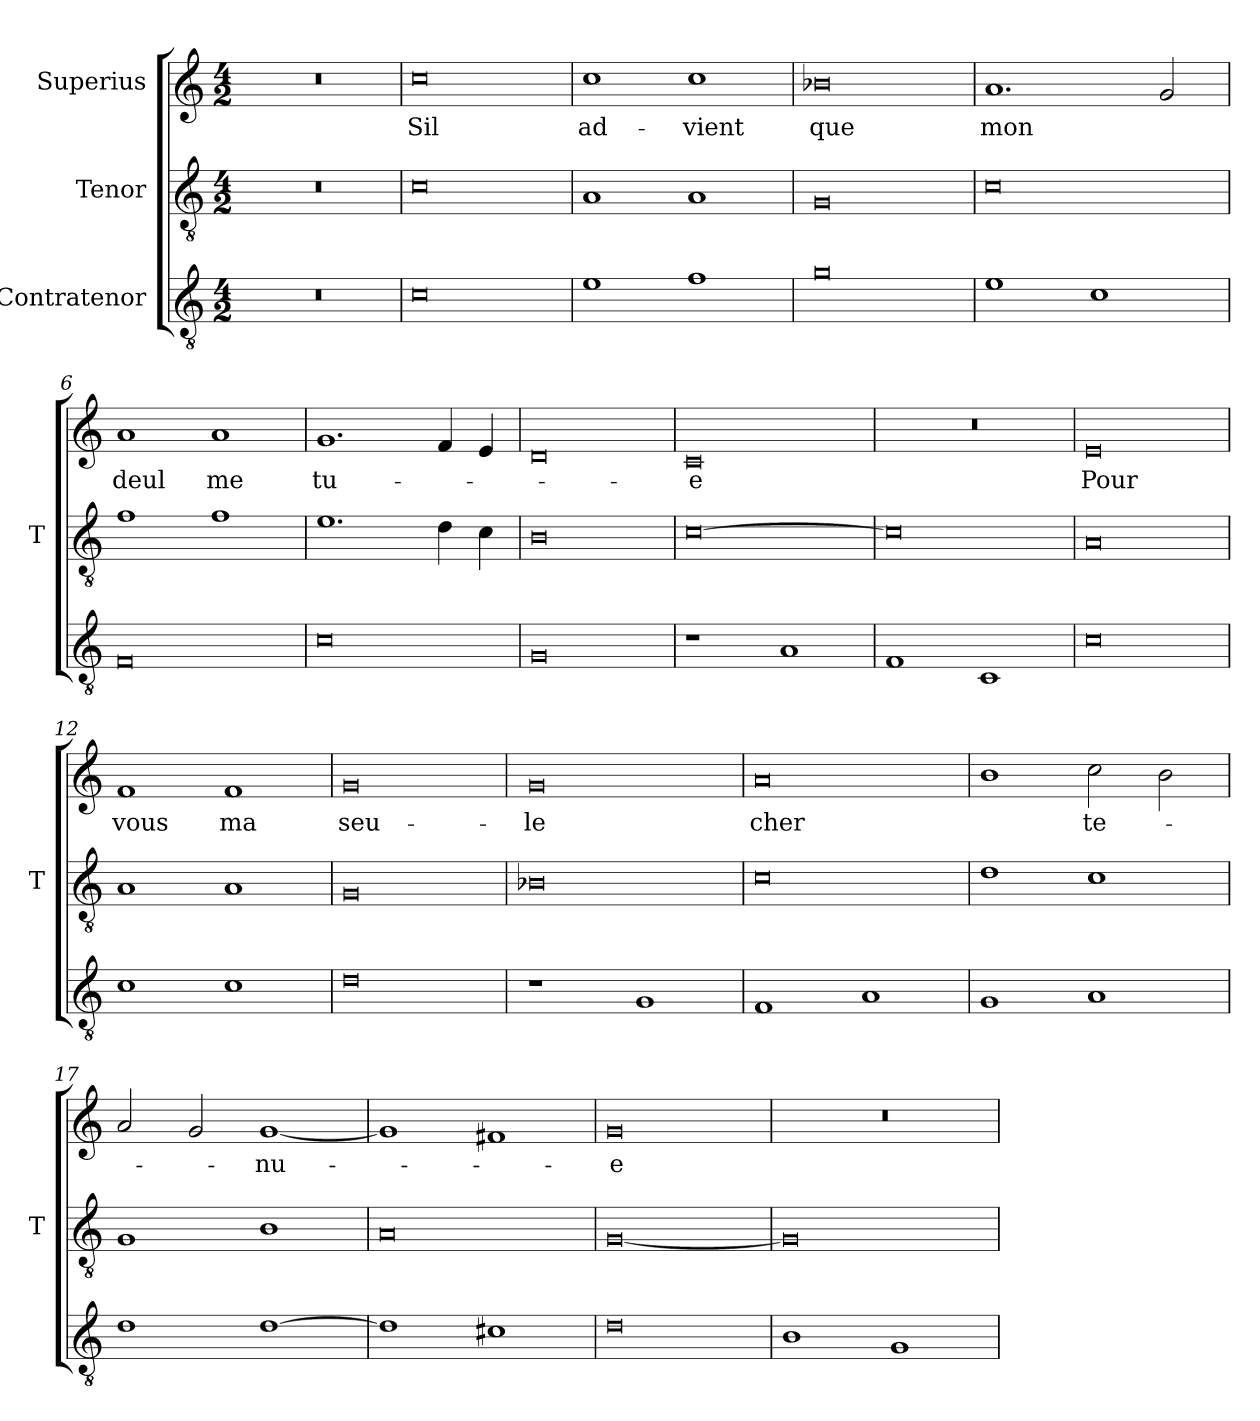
**kern	**kern	**kern	**text
*part3	*part2	*part1	*part1
*staff3	*staff2	*staff1	*staff1
*I"Contratenor	*I"Tenor	*I"Superius	*
*	*I'T	*	*
*clefGv2	*clefGv2	*clefG2	*
*M4/2	*M4/2	*M4/2	*
=1	=1	=1	=1
0r	0r	0r	.
=2	=2	=2	=2
0c	0c	0cc	-Sil
=3	=3	=3	=3
1e	1A	1cc	ad-
1f	1A	1cc	-vient
=4	=4	=4	=4
0g	0G	0b-X	-que
=5	=5	=5	=5
1e	0c	1.a	-mon
1c	.	.	.
.	.	2g	.
=6	=6	=6	=6
0F	1f	1a	-deul
.	1f	1a	-me
=7	=7	=7	=7
0c	1.e	1.g	tu-
.	4d	4f	.
.	4c	4e	.
=8	=8	=8	=8
0G	0B	0d	.
=9	=9	=9	=9
1r	[0c	0c	-e
1A	.	.	.
=10	=10	=10	=10
1F	0c]	0r	.
1C	.	.	.
=11	=11	=11	=11
0c	0A	0e	-Pour
=12	=12	=12	=12
1c	1A	1f	-vous
1c	1A	1f	-ma
=13	=13	=13	=13
0d	0G	0g	seu-
=14	=14	=14	=14
1r	0B-X	0g	-le
1G	.	.	.
=15	=15	=15	=15
1F	0c	0a	-cher
1A	.	.	.
=16	=16	=16	=16
1G	1d	1b	.
1A	1c	2cc	te-
.	.	2b	.
=17	=17	=17	=17
1d	1G	2a	.
.	.	2g	.
[1d	1B	[1g	-nu-
=18	=18	=18	=18
1d]	0A	1g]	.
1c#X	.	1f#X	.
=19	=19	=19	=19
0d	[0G	0g	-e
=20	=20	=20	=20
1B	0G]	0r	.
1G	.	.	.
=	=	=	=
*-	*-	*-	*-
